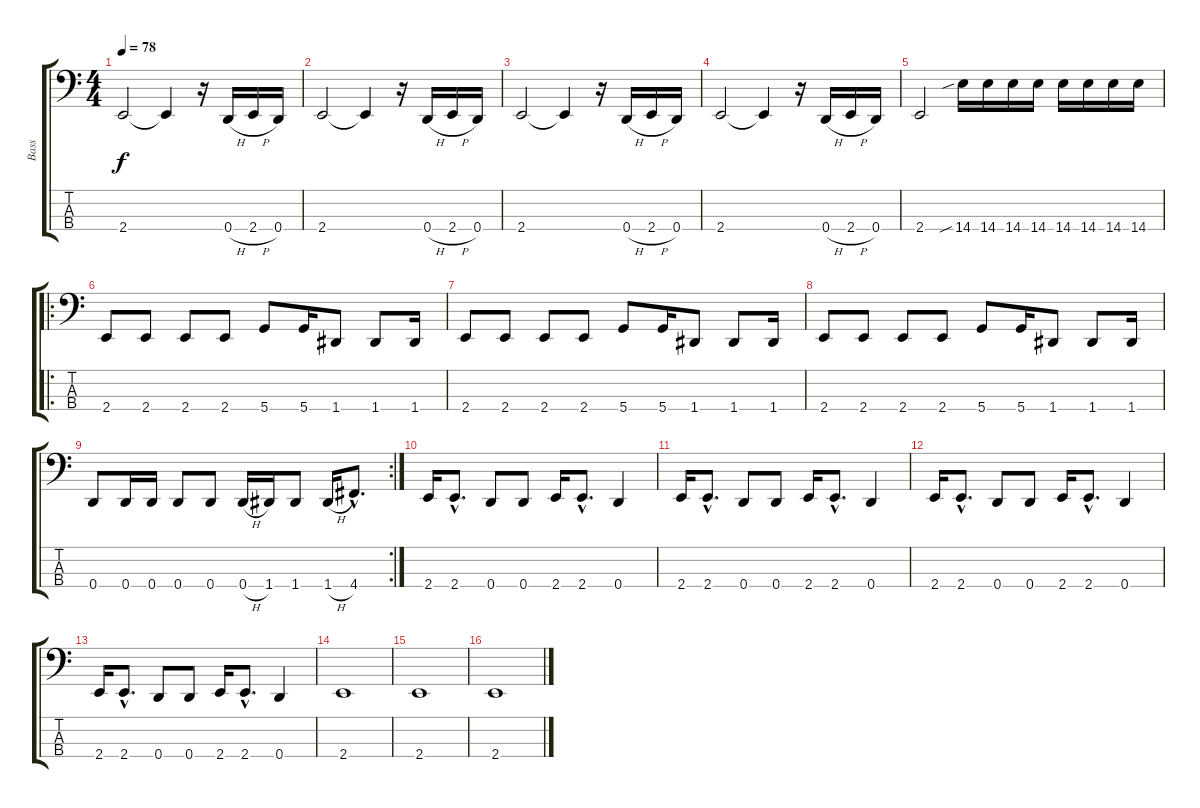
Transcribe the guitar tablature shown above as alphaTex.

\track ("Bass" "Bass") {instrument electricbasspick}
\staff {score tabs}
\tuning (G2 D2 A1 D1) {hide}
\ts (4 4)
\tempo 78
\clef f4
\ks c
2.4.2{dy f} 2.4{t}.4 r.16 0.4{h}.16 2.4{h}.16 0.4.16 |
2.4.2 2.4{t}.4 r.16 0.4{h}.16 2.4{h}.16 0.4.16 |
2.4.2 2.4{t}.4 r.16 0.4{h}.16 2.4{h}.16 0.4.16 |
2.4.2 2.4{t}.4 r.16 0.4{h}.16 2.4{h}.16 0.4.16 |
2.4.2 14.4{sib}.16 14.4.16 14.4.16 14.4.16 14.4.16 14.4.16 14.4.16 14.4.16 |
\ro
2.4.8 2.4.8 2.4.8 2.4.8 5.4.8 5.4.16 1.4.8 1.4.8 1.4.16 |
2.4.8 2.4.8 2.4.8 2.4.8 5.4.8 5.4.16 1.4.8 1.4.8 1.4.16 |
2.4.8 2.4.8 2.4.8 2.4.8 5.4.8 5.4.16 1.4.8 1.4.8 1.4.16 |
\rc 2
0.4.8 0.4.16 0.4.16 0.4.8 0.4.8 0.4{h}.16 1.4.16 1.4.8 1.4{h}.16 4.4{hac}.8{d} |
2.4.16 2.4{hac}.8{d} 0.4.8 0.4.8 2.4.16 2.4{hac}.8{d} 0.4.4 |
2.4.16 2.4{hac}.8{d} 0.4.8 0.4.8 2.4.16 2.4{hac}.8{d} 0.4.4 |
2.4.16 2.4{hac}.8{d} 0.4.8 0.4.8 2.4.16 2.4{hac}.8{d} 0.4.4 |
2.4.16 2.4{hac}.8{d} 0.4.8 0.4.8 2.4.16 2.4{hac}.8{d} 0.4.4 |
2.4.1 |
2.4.1 |
2.4.1
